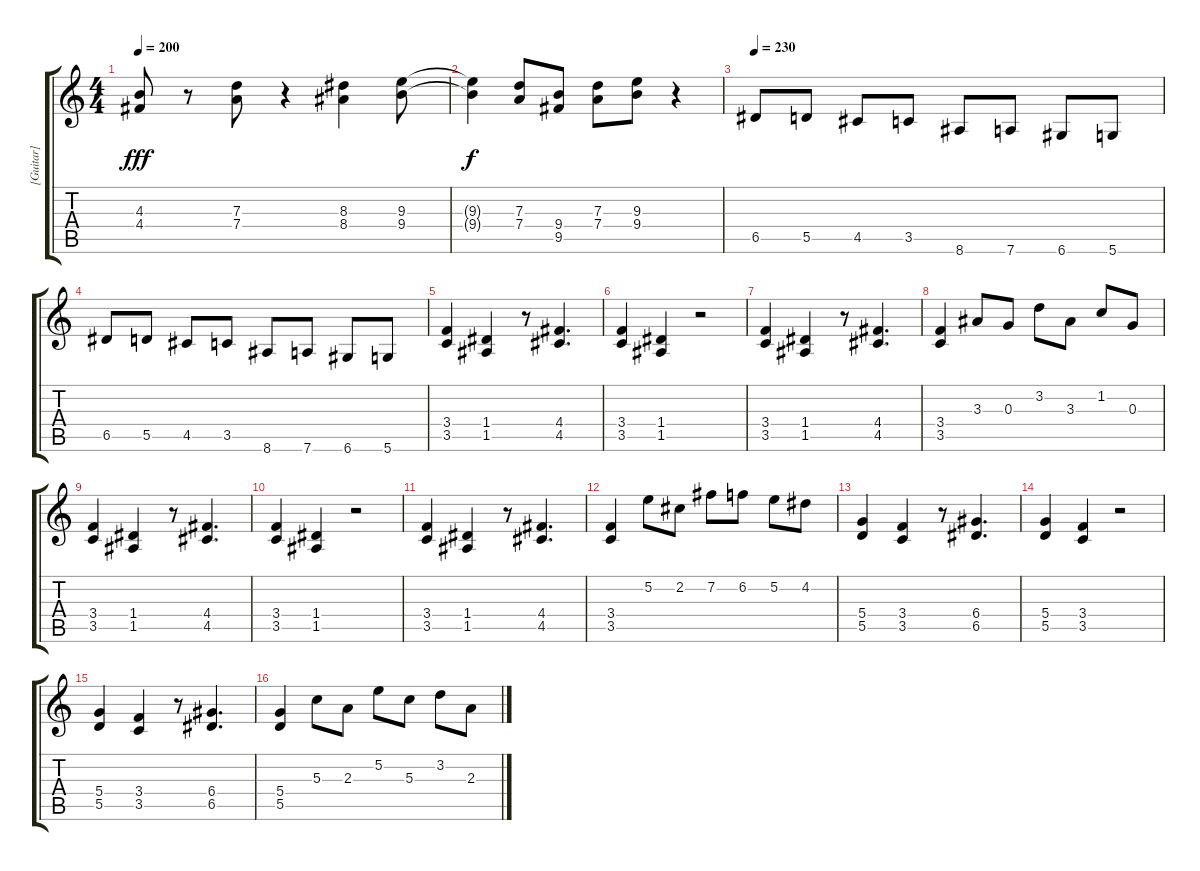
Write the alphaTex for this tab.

\track ("[Guitar]" "[Guitar]") {instrument distortionguitar}
\staff {score tabs}
\tuning (E4 B3 G3 D3 A2 D2) {hide}
\ts (4 4)
\tempo 200
\clef g2
\ks c
(4.3 4.4).8{dy fff} r.8 (7.3 7.4).8 r.4 (8.3 8.4).4 (9.3 9.4).8 |
(9.3{t} 9.4{t}).4{dy f} (7.3 7.4).8 (9.4 9.5).8 (7.3 7.4).8 (9.3 9.4).8 r.4 |
\tempo 230
6.5.8 5.5.8 4.5.8 3.5.8 8.6.8 7.6.8 6.6.8 5.6.8 |
6.5.8 5.5.8 4.5.8 3.5.8 8.6.8 7.6.8 6.6.8 5.6.8 |
(3.4 3.5).4 (1.4 1.5).4 r.8 (4.4 4.5).4{d} |
(3.4 3.5).4 (1.4 1.5).4 r.2 |
(3.4 3.5).4 (1.4 1.5).4 r.8 (4.4 4.5).4{d} |
(3.4 3.5).4 3.3.8 0.3.8 3.2.8 3.3.8 1.2.8 0.3.8 |
(3.4 3.5).4 (1.4 1.5).4 r.8 (4.4 4.5).4{d} |
(3.4 3.5).4 (1.4 1.5).4 r.2 |
(3.4 3.5).4 (1.4 1.5).4 r.8 (4.4 4.5).4{d} |
(3.4 3.5).4 5.2.8 2.2.8 7.2.8 6.2.8 5.2.8 4.2.8 |
(5.4 5.5).4 (3.4 3.5).4 r.8 (6.4 6.5).4{d} |
(5.4 5.5).4 (3.4 3.5).4 r.2 |
(5.4 5.5).4 (3.4 3.5).4 r.8 (6.4 6.5).4{d} |
(5.4 5.5).4 5.3.8 2.3.8 5.2.8 5.3.8 3.2.8 2.3.8
